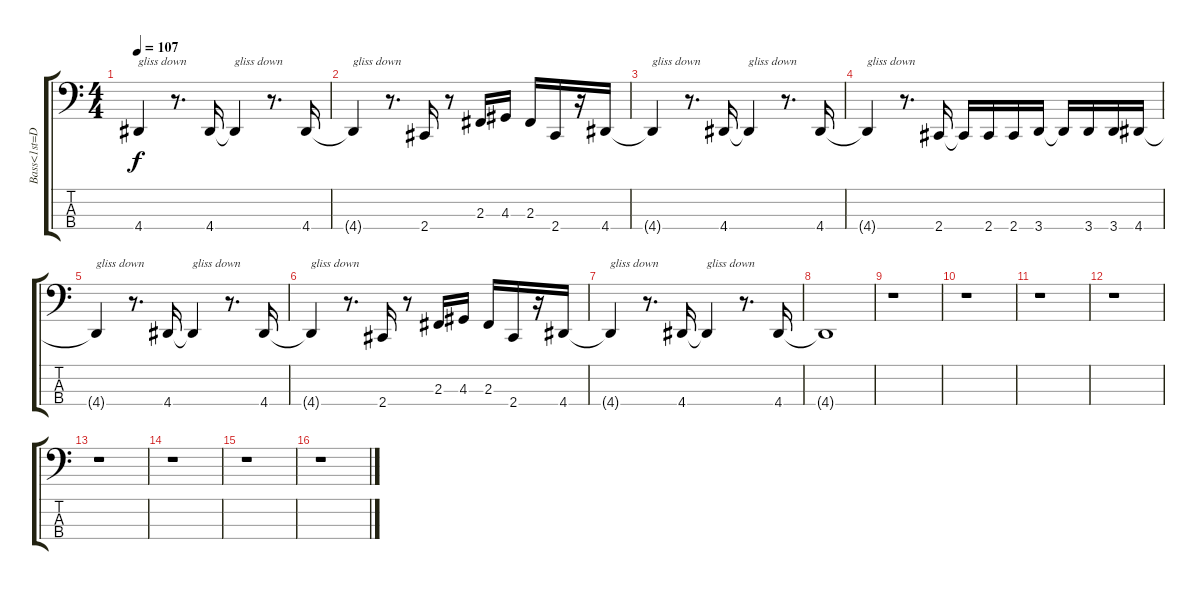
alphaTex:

\track ("Bass<1st=D, 2nd=A, 3rd=E, 4th=B>" "Bass<1st=D") {instrument electricbassfinger}
\staff {score tabs}
\tuning (D2 A1 E1 B0) {hide}
\ts (4 4)
\tempo 107
\clef f4
\ks c
4.4{t}.4{txt "gliss down" dy f} r.8{d} 4.4.16 4.4{t}.4{txt "gliss down"} r.8{d} 4.4.16 |
4.4{t}.4{txt "gliss down"} r.8{d} 2.4.16 r.8 2.3.16 4.3.16 2.3.16 2.4.16 r.16 4.4.16 |
4.4{t}.4{txt "gliss down"} r.8{d} 4.4.16 4.4{t}.4{txt "gliss down"} r.8{d} 4.4.16 |
4.4{t}.4{txt "gliss down"} r.8{d} 2.4.16 2.4{t}.16 2.4.16 2.4.16 3.4.16 3.4{t}.16 3.4.16 3.4.16 4.4.16 |
4.4{t}.4{txt "gliss down"} r.8{d} 4.4.16 4.4{t}.4{txt "gliss down"} r.8{d} 4.4.16 |
4.4{t}.4{txt "gliss down"} r.8{d} 2.4.16 r.8 2.3.16 4.3.16 2.3.16 2.4.16 r.16 4.4.16 |
4.4{t}.4{txt "gliss down"} r.8{d} 4.4.16 4.4{t}.4{txt "gliss down"} r.8{d} 4.4.16 |
4.4{t}.1 |
r.1 |
r.1 |
r.1 |
r.1 |
r.1 |
r.1 |
r.1 |
r.1
